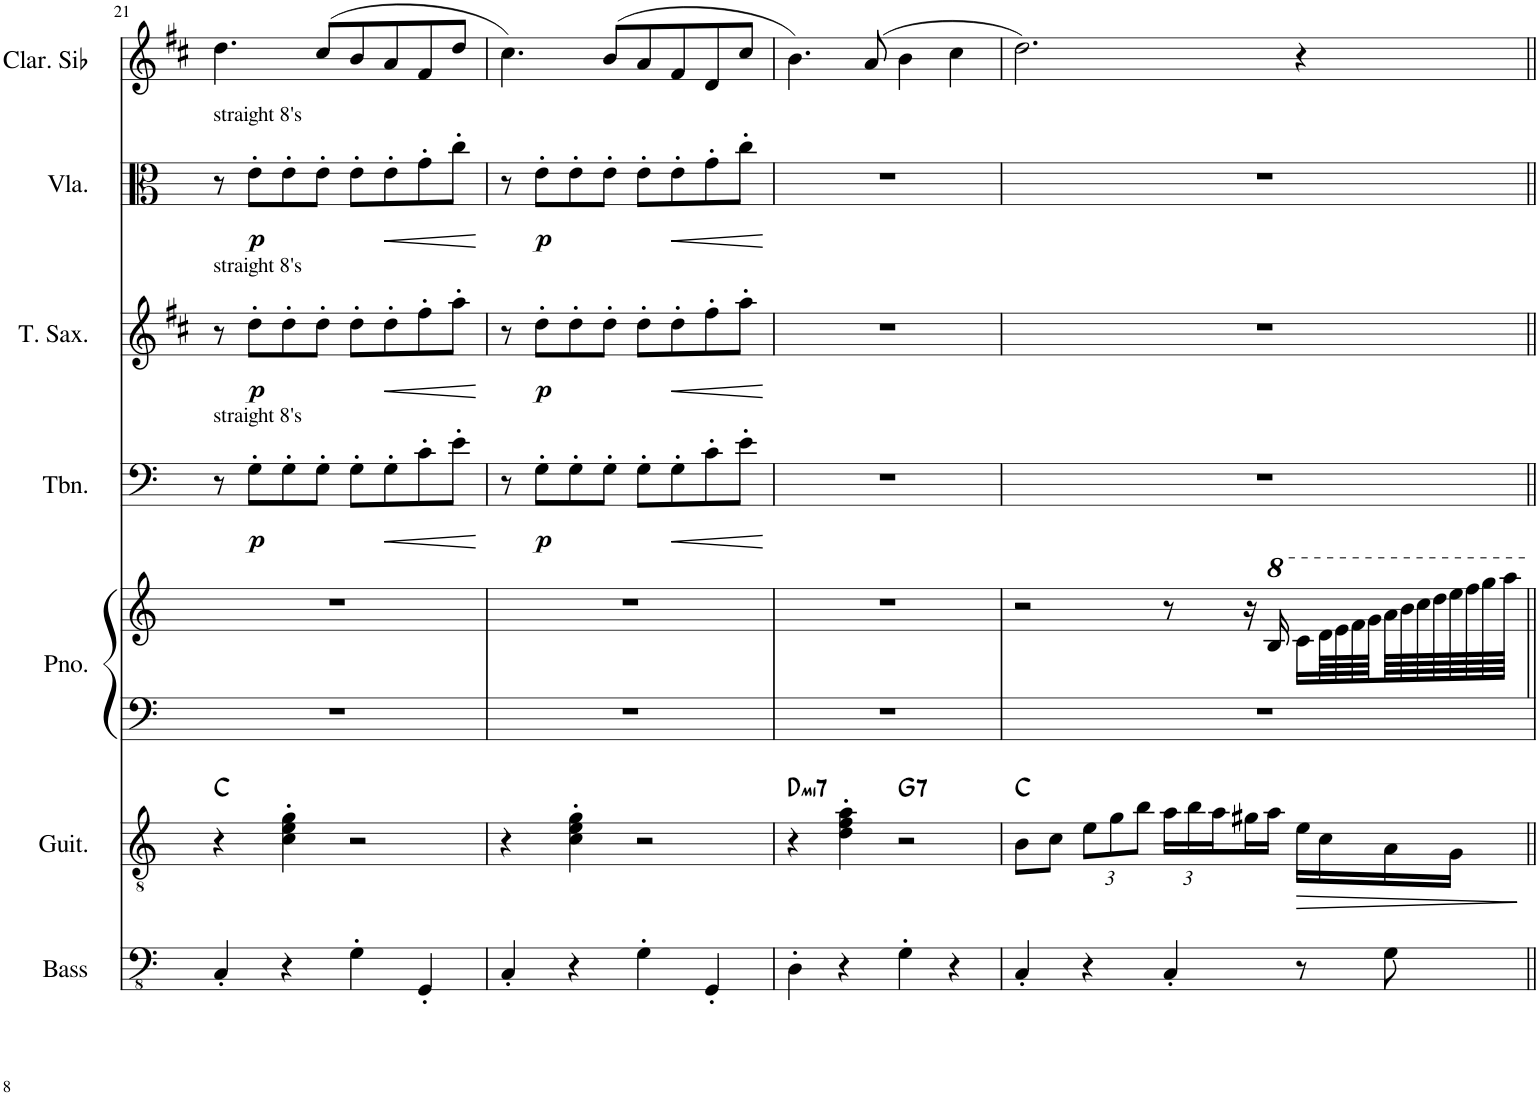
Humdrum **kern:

**kern	**kern	**dynam	**harte	**kern	**kern	**dynam	**kern	**dynam	**kern	**dynam	**kern
*part7	*part6	*part6	*part6	*part5	*part4	*part4	*part3	*part3	*part2	*part2	*part1
*staff7	*staff6	*staff6	*	*staff5	*staff4	*staff4	*staff3	*staff3	*staff2	*staff2	*staff1
*I"Acoustic Bass	*I"Acoustic Guitar	*	*	*I"Piano	*I"Trombone	*	*I"Tenor Saxophone	*	*I"Viola	*	*I"Clarinette en Sib
*I'Bass	*I'Guit.	*	*	*I'Pno.	*I'Tbn.	*	*I'T. Sax.	*	*I'Vla.	*	*I'Clar. Sib
!!LO:PB:g=z
*clefFv4	*clefGv2	*	*	*clefG2	*clefF4	*	*clefG2	*	*clefC3	*	*clefG2
*	*	*	*	*	*	*	*Trd8c14	*	*	*	*Trd1c2
*k[]	*k[]	*	*	*k[]	*k[]	*	*k[f#c#]	*	*k[]	*	*k[f#c#]
*M4/4	*M4/4	*	*	*M4/4	*M4/4	*	*M4/4	*	*M4/4	*	*M4/4
=21	=21	=21	=21	=21	=21	=21	=21	=21	=21	=21	=21
!	!	!	!	!	!	!	!	!	!LO:TX:a:t=straight 8's	!	!
!	!	!	!	!	!	!	!LO:TX:a:t=straight 8's	!	!	!	!
!	!	!	!	!	!LO:TX:a:t=straight 8's	!	!	!	!	!	!
4CC'/	4r	.	C:maj	1r	8r	.	8r	.	8r	.	4.dd\
!	!	!	!	!	!	!LO:DY:b	!	!LO:DY:b	!	!LO:DY:b	!
.	.	.	.	.	8G'\L	p	8dd'\L	p	8e'\L	p	.
4r	4c\' 4e\' 4g\'	.	.	.	8G'\	.	8dd'\	.	8e'\	.	.
.	.	.	.	.	8G'\J	.	8dd'\J	.	8e'\J	.	(8cc#/L
4GG'\	2r	.	.	.	8G'\L	.	8dd'\L	.	8e'\L	.	8b/
!	!	!	!	!	!	!LO:HP:b	!	!LO:HP:b	!	!LO:HP:b	!
.	.	.	.	.	8G'\	<	8dd'\	<	8e'\	<	8a/
4GGG'/	.	.	.	.	8c'\	.	8ff#'\	.	8g'\	.	8f#/
.	.	.	.	.	8e'\J	.	8aa'\J	.	8cc'\J	.	8dd/J
.	.	.	.	.	.	[	.	[	.	[	.
=22	=22	=22	=22	=22	=22	=22	=22	=22	=22	=22	=22
4CC'/	4r	.	.	1r	8r	.	8r	.	8r	.	4.cc#\)
!	!	!	!	!	!	!LO:DY:b	!	!LO:DY:b	!	!LO:DY:b	!
.	.	.	.	.	8G'\L	p	8dd'\L	p	8e'\L	p	.
4r	4c\' 4e\' 4g\'	.	.	.	8G'\	.	8dd'\	.	8e'\	.	.
.	.	.	.	.	8G'\J	.	8dd'\J	.	8e'\J	.	(8b/L
4GG'\	2r	.	.	.	8G'\L	.	8dd'\L	.	8e'\L	.	8a/
!	!	!	!	!	!	!LO:HP:b	!	!LO:HP:b	!	!LO:HP:b	!
.	.	.	.	.	8G'\	<	8dd'\	<	8e'\	<	8f#/
4GGG'/	.	.	.	.	8c'\	.	8ff#'\	.	8g'\	.	8d/
.	.	.	.	.	8e'\J	.	8aa'\J	.	8cc'\J	.	8cc#/J
.	.	.	.	.	.	[	.	[	.	[	.
=23	=23	=23	=23	=23	=23	=23	=23	=23	=23	=23	=23
!	!	!	!LO:H:kt=mi7	!	!	!	!	!	!	!	!
4DD'\	4r	.	D:min7	1r	1r	.	1r	.	1r	.	4.b\)
4r	4d\' 4f\' 4a\'	.	.	.	.	.	.	.	.	.	.
.	.	.	.	.	.	.	.	.	.	.	(8a/
!	!	!	!LO:H:kt=7	!	!	!	!	!	!	!	!
4GG'\	2r	.	G:7	.	.	.	.	.	.	.	4b\
4r	.	.	.	.	.	.	.	.	.	.	4cc#\
=24	=24	=24	=24	=24	=24	=24	=24	=24	=24	=24	=24
4CC'/	8B\L	.	C:maj	2r	1r	.	1r	.	1r	.	2.dd\)
.	8c\J	.	.	.	.	.	.	.	.	.	.
*	*Xbrackettup	*	*	*	*	*	*	*	*	*	*
4r	12e\L	.	.	.	.	.	.	.	.	.	.
.	12g\	.	.	.	.	.	.	.	.	.	.
.	12b\J	.	.	.	.	.	.	.	.	.	.
4CC'/	24a\LL	.	.	8r	.	.	.	.	.	.	.
.	24b\	.	.	.	.	.	.	.	.	.	.
.	24a\	.	.	.	.	.	.	.	.	.	.
.	16g#X\	.	.	16r	.	.	.	.	.	.	.
.	16a\JJ	.	.	16b/	.	.	.	.	.	.	.
!	!	!LO:HP:b	!	!	!	!	!	!	!	!	!
8r	16e\LL	>	.	16cc\LL	.	.	.	.	.	.	4r
.	16c\	.	.	64dd\LL	.	.	.	.	.	.	.
.	.	.	.	64ee\	.	.	.	.	.	.	.
.	.	.	.	64ff\	.	.	.	.	.	.	.
.	.	.	.	64gg\	.	.	.	.	.	.	.
8GG\	16A\	.	.	64aa\	.	.	.	.	.	.	.
.	.	.	.	64bb\	.	.	.	.	.	.	.
.	.	.	.	64ccc\	.	.	.	.	.	.	.
.	.	.	.	64ddd\	.	.	.	.	.	.	.
.	16G\JJ	.	.	64eee\	.	.	.	.	.	.	.
.	.	.	.	64fff\	.	.	.	.	.	.	.
.	.	.	.	64ggg\	.	.	.	.	.	.	.
.	.	.	.	64aaa\JJJJ	.	.	.	.	.	.	.
.	.	]	.	.	.	.	.	.	.	.	.
=||	=||	=||	=||	=||	=||	=||	=||	=||	=||	=||	=||
*-	*-	*-	*-	*-	*-	*-	*-	*-	*-	*-	*-
